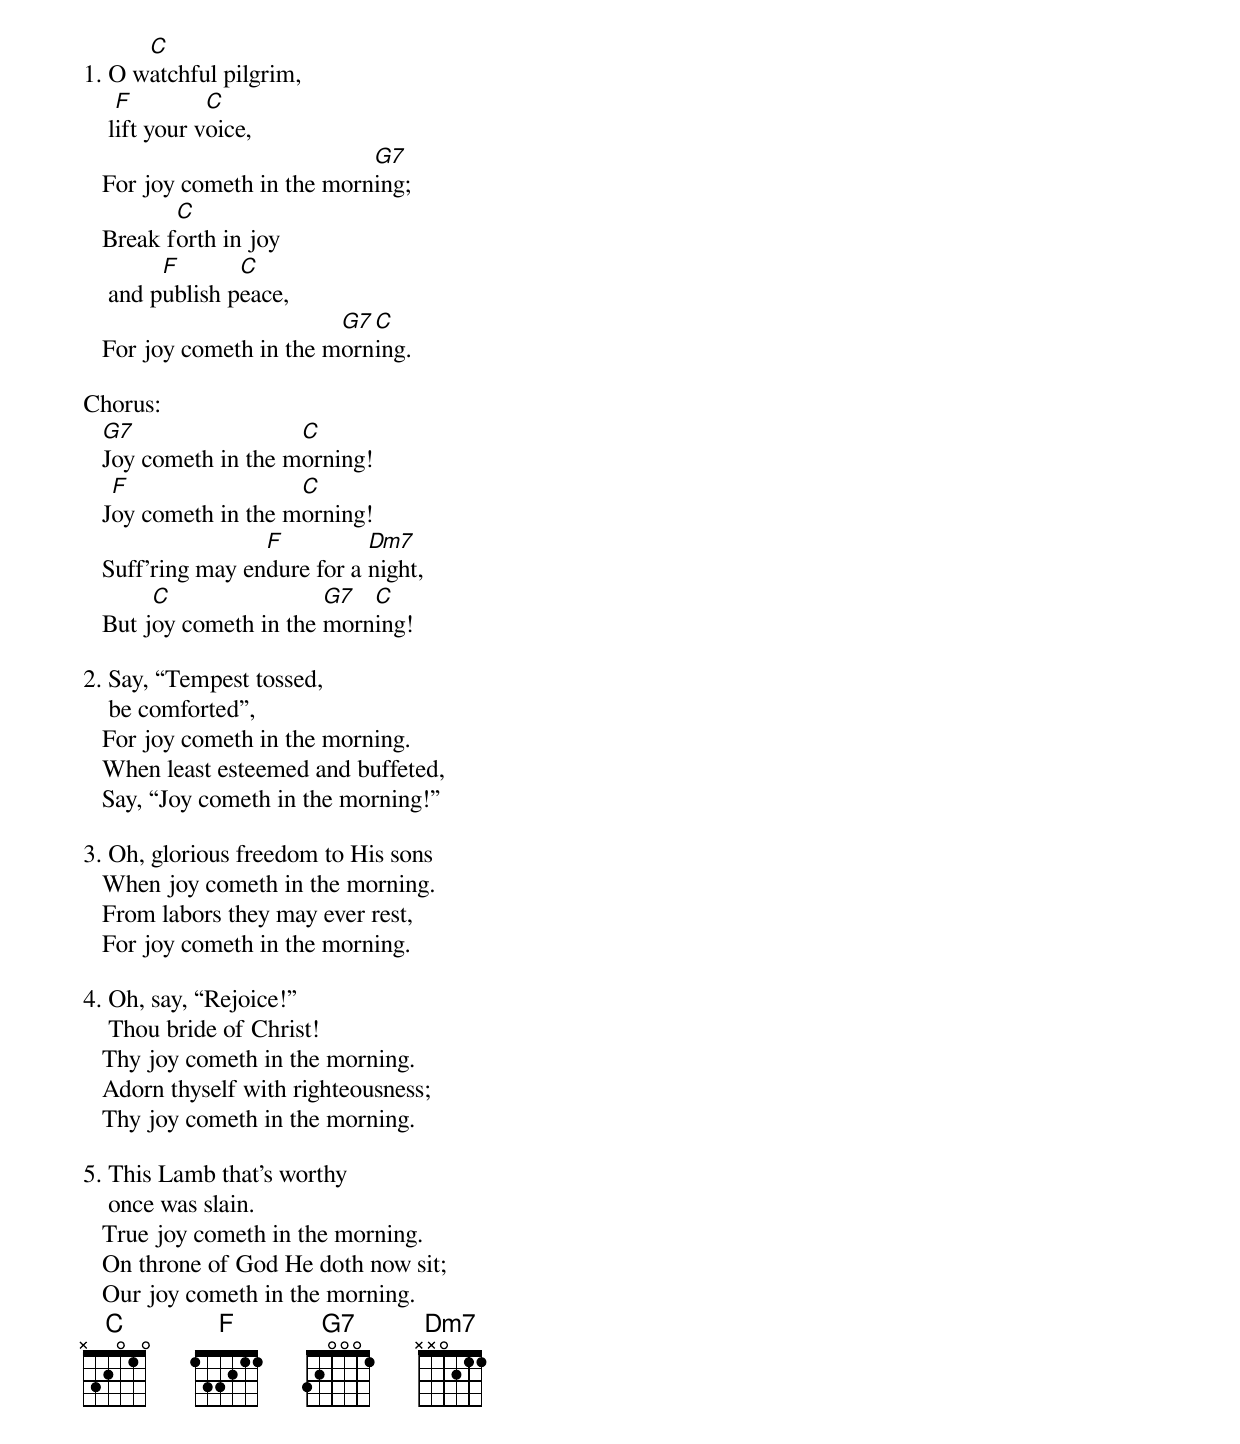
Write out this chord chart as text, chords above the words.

      C
1. O watchful pilgrim,
     F         C
    lift your voice,
                             G7
   For joy cometh in the morning;
          C
   Break forth in joy
         F       C
    and publish peace,
                          G7 C
   For joy cometh in the morning.

Chorus:
   G7                 C
   Joy cometh in the morning!
    F                 C
   Joy cometh in the morning!
                   F          Dm7
   Suff’ring may endure for a night,
        C                G7  C
   But joy cometh in the morning!

2. Say, “Tempest tossed,
    be comforted”,
   For joy cometh in the morning.
   When least esteemed and buffeted,
   Say, “Joy cometh in the morning!”

3. Oh, glorious freedom to His sons
   When joy cometh in the morning.
   From labors they may ever rest,
   For joy cometh in the morning.

4. Oh, say, “Rejoice!”
    Thou bride of Christ!
   Thy joy cometh in the morning.
   Adorn thyself with righteousness;
   Thy joy cometh in the morning.

5. This Lamb that’s worthy
    once was slain.
   True joy cometh in the morning.
   On throne of God He doth now sit;
   Our joy cometh in the morning.
